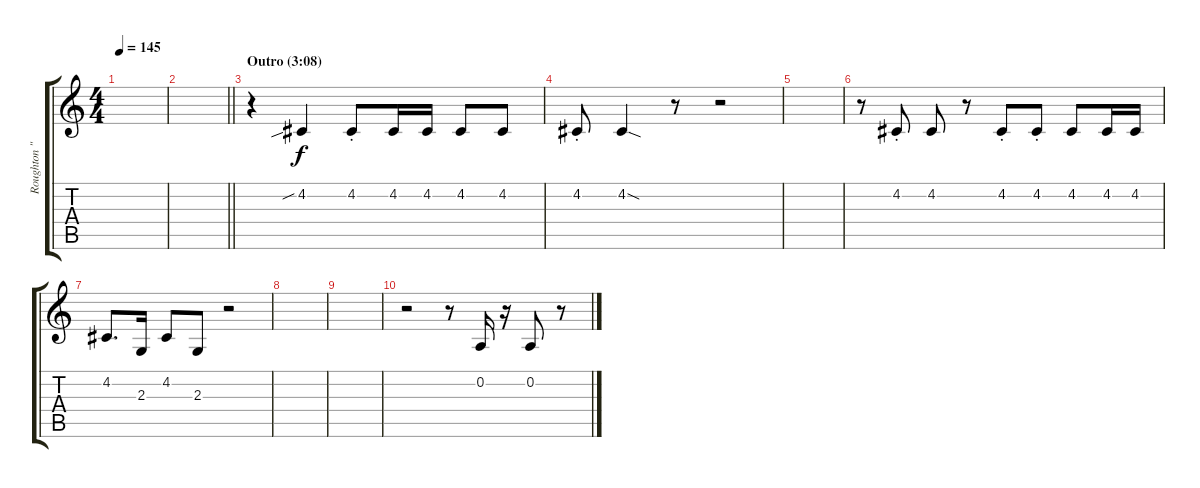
\track ("Roughton \"Rou\" Reynolds [Lead Vocals]" "Roughton \"") {instrument tangoaccordion}
\staff {score tabs}
\tuning (D4 A3 F3 C3 G2 C2) {hide}
\ts (4 4)
\tempo 145
\clef g2
\ks c
|
\barLineRight lightlight
|
\section ("" "Outro (3:08)")
r.4 4.2{sib}.4{dy f} 4.2{st}.8 4.2.16 4.2.16 4.2.8 4.2.8 |
4.2{st}.8 4.2{sod}.4 r.8 r.2 |
|
r.8 4.2{st}.8 4.2.8 r.8 4.2{st}.8 4.2{st}.8 4.2.8 4.2.16 4.2.16 |
4.2.8{d} 2.3.16 4.2.8 2.3.8 r.2 |
|
|
r.2 r.8 0.2.16 r.16 0.2.8 r.8
